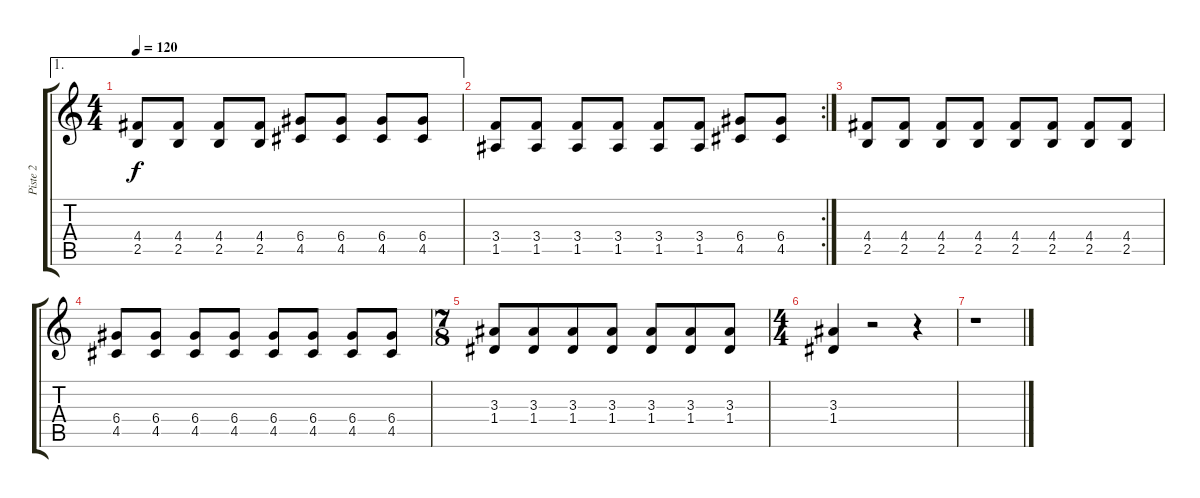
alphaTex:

\track ("Piste 2" "Piste 2") {instrument overdrivenguitar}
\staff {score tabs}
\tuning (E4 B3 G3 D3 A2 E2) {hide}
\ae 1
\ts (4 4)
\tempo 120
\clef g2
\ks c
(4.4 2.5).8{dy f} (4.4 2.5).8 (4.4 2.5).8 (4.4 2.5).8 (6.4 4.5).8 (6.4 4.5).8 (6.4 4.5).8 (6.4 4.5).8 |
\rc 2
(3.4 1.5).8 (3.4 1.5).8 (3.4 1.5).8 (3.4 1.5).8 (3.4 1.5).8 (3.4 1.5).8 (6.4 4.5).8 (6.4 4.5).8 |
(4.4 2.5).8 (4.4 2.5).8 (4.4 2.5).8 (4.4 2.5).8 (4.4 2.5).8 (4.4 2.5).8 (4.4 2.5).8 (4.4 2.5).8 |
(6.4 4.5).8 (6.4 4.5).8 (6.4 4.5).8 (6.4 4.5).8 (6.4 4.5).8 (6.4 4.5).8 (6.4 4.5).8 (6.4 4.5).8 |
\ts (7 8)
(3.3 1.4).8 (3.3 1.4).8 (3.3 1.4).8 (3.3 1.4).8 (3.3 1.4).8 (3.3 1.4).8 (3.3 1.4).8 |
\ts (4 4)
(3.3 1.4).4 r.2 r.4 |
r.1
